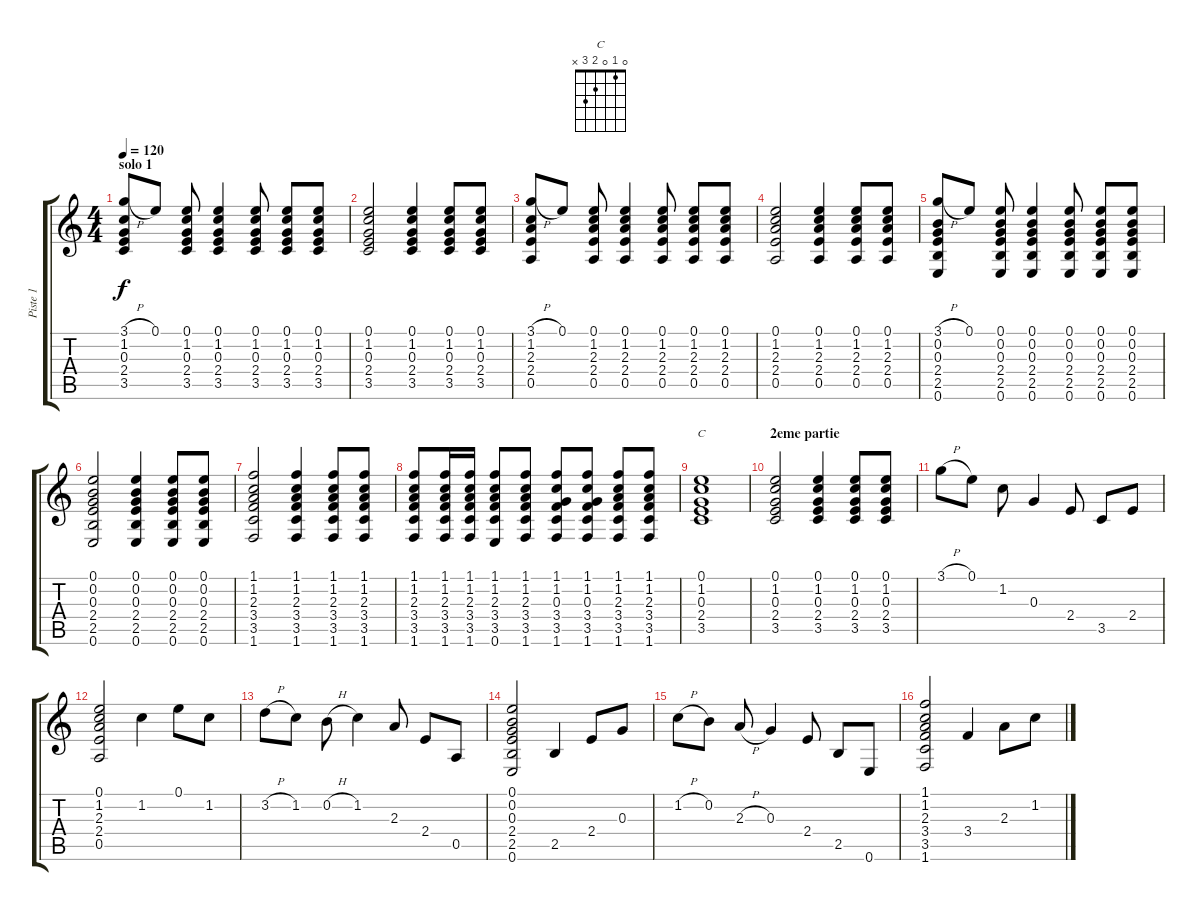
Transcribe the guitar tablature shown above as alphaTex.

\track ("Piste 1" "Piste 1") {instrument acousticguitarnylon}
\staff {score tabs}
\tuning (E4 B3 G3 D3 A2 E2) {hide}
\chord ("C" 0 1 0 2 3 x)
\ts (4 4)
\section ("" "solo 1")
\tempo 120
\clef g2
\ks c
(3.1{h} 1.2 0.3 2.4 3.5).8{dy f} 0.1.8 (0.1 1.2 0.3 2.4 3.5).8 (0.1 1.2 0.3 2.4 3.5).4 (0.1 1.2 0.3 2.4 3.5).8 (0.1 1.2 0.3 2.4 3.5).8 (0.1 1.2 0.3 2.4 3.5).8 |
(0.1 1.2 0.3 2.4 3.5).2 (0.1 1.2 0.3 2.4 3.5).4 (0.1 1.2 0.3 2.4 3.5).8 (0.1 1.2 0.3 2.4 3.5).8 |
(3.1{h} 1.2 2.3 2.4 0.5).8 0.1.8 (0.1 1.2 2.3 2.4 0.5).8 (0.1 1.2 2.3 2.4 0.5).4 (0.1 1.2 2.3 2.4 0.5).8 (0.1 1.2 2.3 2.4 0.5).8 (0.1 1.2 2.3 2.4 0.5).8 |
(0.1 1.2 2.3 2.4 0.5).2 (0.1 1.2 2.3 2.4 0.5).4 (0.1 1.2 2.3 2.4 0.5).8 (0.1 1.2 2.3 2.4 0.5).8 |
(3.1{h} 0.2 0.3 2.4 2.5 0.6).8 0.1.8 (0.1 0.2 0.3 2.4 2.5 0.6).8 (0.1 0.2 0.3 2.4 2.5 0.6).4 (0.1 0.2 0.3 2.4 2.5 0.6).8 (0.1 0.2 0.3 2.4 2.5 0.6).8 (0.1 0.2 0.3 2.4 2.5 0.6).8 |
(0.1 0.2 0.3 2.4 2.5 0.6).2 (0.1 0.2 0.3 2.4 2.5 0.6).4 (0.1 0.2 0.3 2.4 2.5 0.6).8 (0.1 0.2 0.3 2.4 2.5 0.6).8 |
(1.1 1.2 2.3 3.4 3.5 1.6).2 (1.1 1.2 2.3 3.4 3.5 1.6).4 (1.1 1.2 2.3 3.4 3.5 1.6).8 (1.1 1.2 2.3 3.4 3.5 1.6).8 |
(1.1 1.2 2.3 3.4 3.5 1.6).8 (1.1 1.2 2.3 3.4 3.5 1.6).16 (1.1 1.2 2.3 3.4 3.5 1.6).16 (1.1 1.2 2.3 3.4 3.5 0.6).8 (1.1 1.2 2.3 3.4 3.5 1.6).8 (1.1 1.2 0.3 3.4 3.5 1.6).8 (1.1 1.2 0.3 3.4 3.5 1.6).8 (1.1 1.2 2.3 3.4 3.5 1.6).8 (1.1 1.2 2.3 3.4 3.5 1.6).8 |
(0.1 1.2 0.3 2.4 3.5).1{ch "C"} |
\section ("" "2eme partie")
(0.1 1.2 0.3 2.4 3.5).2 (0.1 1.2 0.3 2.4 3.5).4 (0.1 1.2 0.3 2.4 3.5).8 (0.1 1.2 0.3 2.4 3.5).8 |
3.1{h}.8 0.1.8 1.2.8 0.3.4 2.4.8 3.5.8 2.4.8 |
(0.1 1.2 2.3 2.4 0.5).2 1.2.4 0.1.8 1.2.8 |
3.2{h}.8 1.2.8 0.2{h}.8 1.2.4 2.3.8 2.4.8 0.5.8 |
(0.1 0.2 0.3 2.4 2.5 0.6).2 2.5.4 2.4.8 0.3.8 |
1.2{h}.8 0.2.8 2.3{h}.8 0.3.4 2.4.8 2.5.8 0.6.8 |
(1.1 1.2 2.3 3.4 3.5 1.6).2 3.4.4 2.3.8 1.2.8
